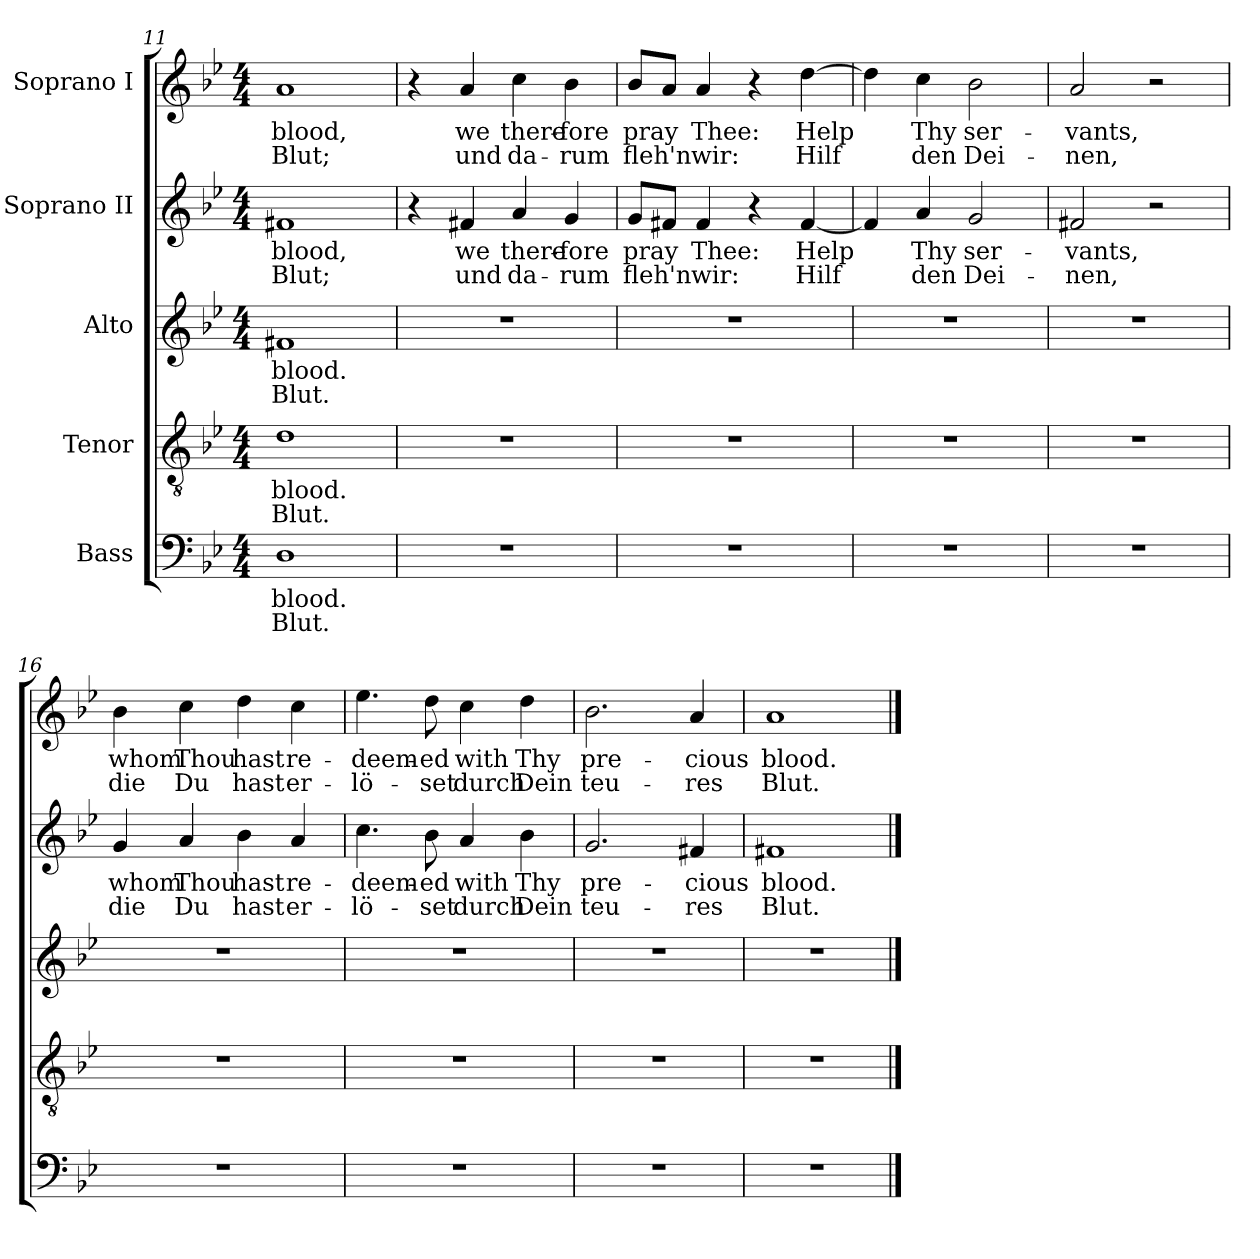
**kern	**text	**text	**kern	**text	**text	**kern	**text	**text	**kern	**text	**text	**kern	**text	**text
*part5	*part5	*part5	*part4	*part4	*part4	*part3	*part3	*part3	*part2	*part2	*part2	*part1	*part1	*part1
*staff5	*staff5	*staff5	*staff4	*staff4	*staff4	*staff3	*staff3	*staff3	*staff2	*staff2	*staff2	*staff1	*staff1	*staff1
*I"Bass	*	*	*I"Tenor	*	*	*I"Alto	*	*	*I"Soprano II	*	*	*I"Soprano I	*	*
*clefF4	*	*	*clefGv2	*	*	*clefG2	*	*	*clefG2	*	*	*clefG2	*	*
*k[b-e-]	*	*	*k[b-e-]	*	*	*k[b-e-]	*	*	*k[b-e-]	*	*	*k[b-e-]	*	*
*B-:	*	*	*B-:	*	*	*B-:	*	*	*B-:	*	*	*B-:	*	*
*M4/4	*	*	*M4/4	*	*	*M4/4	*	*	*M4/4	*	*	*M4/4	*	*
=11	=11	=11	=11	=11	=11	=11	=11	=11	=11	=11	=11	=11	=11	=11
!	!LO:LY:b	!LO:LY:b	!	!LO:LY:b	!LO:LY:b	!	!LO:LY:b	!LO:LY:b	!	!LO:LY:b	!LO:LY:b	!	!LO:LY:b	!LO:LY:b
1D	blood.	Blut.	1d	-blood.	Blut.	1f#X	blood.	Blut.	1f#X	blood,	Blut;	1a	blood,	Blut;
!!LO:LB:g=z
=12	=12	=12	=12	=12	=12	=12	=12	=12	=12	=12	=12	=12	=12	=12
1r	.	.	1r	.	.	1r	.	.	4r	.	.	4r	.	.
!	!	!	!	!	!	!	!	!	!	!LO:LY:b	!LO:LY:b	!	!LO:LY:b	!LO:LY:b
.	.	.	.	.	.	.	.	.	4f#X/	we	und	4a/	we	und
!	!	!	!	!	!	!	!	!	!	!LO:LY:b	!LO:LY:b	!	!LO:LY:b	!LO:LY:b
.	.	.	.	.	.	.	.	.	4a/	there-	da-	4cc\	there-	da-
!	!	!	!	!	!	!	!	!	!	!LO:LY:b	!LO:LY:b	!	!LO:LY:b	!LO:LY:b
.	.	.	.	.	.	.	.	.	4g/	-fore	-rum	4b-\	-fore	-rum
!!LO:PB:g=z
=13	=13	=13	=13	=13	=13	=13	=13	=13	=13	=13	=13	=13	=13	=13
!	!	!	!	!	!	!	!	!	!	!LO:LY:b	!LO:LY:b	!	!LO:LY:b	!LO:LY:b
1r	.	.	1r	.	.	1r	.	.	8g/L	pray	fleh'n	8b-/L	pray	fleh'n
.	.	.	.	.	.	.	.	.	8f#X/J	.	.	8a/J	.	.
!	!	!	!	!	!	!	!	!	!	!LO:LY:b	!LO:LY:b	!	!LO:LY:b	!LO:LY:b
.	.	.	.	.	.	.	.	.	4f#/	Thee:	wir:	4a/	Thee:	wir:
.	.	.	.	.	.	.	.	.	4r	.	.	4r	.	.
!	!	!	!	!	!	!	!	!	!	!LO:LY:b	!LO:LY:b	!	!LO:LY:b	!LO:LY:b
.	.	.	.	.	.	.	.	.	[4f#/	Help	Hilf	[4dd\	Help	Hilf
=14	=14	=14	=14	=14	=14	=14	=14	=14	=14	=14	=14	=14	=14	=14
1r	.	.	1r	.	.	1r	.	.	4f#/]	.	.	4dd\]	.	.
!	!	!	!	!	!	!	!	!	!	!LO:LY:b	!LO:LY:b	!	!LO:LY:b	!LO:LY:b
.	.	.	.	.	.	.	.	.	4a/	Thy	den	4cc\	Thy	den
!	!	!	!	!	!	!	!	!	!	!LO:LY:b	!LO:LY:b	!	!LO:LY:b	!LO:LY:b
.	.	.	.	.	.	.	.	.	2g/	ser-	Dei-	2b-\	ser-	Dei-
=15	=15	=15	=15	=15	=15	=15	=15	=15	=15	=15	=15	=15	=15	=15
!	!	!	!	!	!	!	!	!	!	!LO:LY:b	!LO:LY:b	!	!LO:LY:b	!LO:LY:b
1r	.	.	1r	.	.	1r	.	.	2f#X/	-vants,	-nen,	2a/	-vants,	-nen,
.	.	.	.	.	.	.	.	.	2r	.	.	2r	.	.
=16	=16	=16	=16	=16	=16	=16	=16	=16	=16	=16	=16	=16	=16	=16
!	!	!	!	!	!	!	!	!	!	!LO:LY:b	!LO:LY:b	!	!LO:LY:b	!LO:LY:b
1r	.	.	1r	.	.	1r	.	.	4g/	whom	die	4b-\	whom	die
!	!	!	!	!	!	!	!	!	!	!LO:LY:b	!LO:LY:b	!	!LO:LY:b	!LO:LY:b
.	.	.	.	.	.	.	.	.	4a/	Thou	Du	4cc\	Thou	Du
!	!	!	!	!	!	!	!	!	!	!LO:LY:b	!LO:LY:b	!	!LO:LY:b	!LO:LY:b
.	.	.	.	.	.	.	.	.	4b-\	hast	hast	4dd\	hast	hast
!	!	!	!	!	!	!	!	!	!	!LO:LY:b	!LO:LY:b	!	!LO:LY:b	!LO:LY:b
.	.	.	.	.	.	.	.	.	4a/	re-	er-	4cc\	re-	er-
!!LO:LB:g=z
=17	=17	=17	=17	=17	=17	=17	=17	=17	=17	=17	=17	=17	=17	=17
!	!	!	!	!	!	!	!	!	!	!LO:LY:b	!LO:LY:b	!	!LO:LY:b	!LO:LY:b
1r	.	.	1r	.	.	1r	.	.	4.cc\	-deem-	-lö-	4.ee-\	-deem-	-lö-
!	!	!	!	!	!	!	!	!	!	!LO:LY:b	!LO:LY:b	!	!LO:LY:b	!LO:LY:b
.	.	.	.	.	.	.	.	.	8b-\	-ed	-set	8dd\	-ed	-set
!	!	!	!	!	!	!	!	!	!	!LO:LY:b	!LO:LY:b	!	!LO:LY:b	!LO:LY:b
.	.	.	.	.	.	.	.	.	4a/	with	durch	4cc\	with	durch
!	!	!	!	!	!	!	!	!	!	!LO:LY:b	!LO:LY:b	!	!LO:LY:b	!LO:LY:b
.	.	.	.	.	.	.	.	.	4b-\	Thy	Dein	4dd\	Thy	Dein
!!LO:PB:g=z
=18	=18	=18	=18	=18	=18	=18	=18	=18	=18	=18	=18	=18	=18	=18
!	!	!	!	!	!	!	!	!	!	!LO:LY:b	!LO:LY:b	!	!LO:LY:b	!LO:LY:b
1r	.	.	1r	.	.	1r	.	.	2.g/	pre-	teu-	2.b-\	pre-	teu-
!	!	!	!	!	!	!	!	!	!	!LO:LY:b	!LO:LY:b	!	!LO:LY:b	!LO:LY:b
.	.	.	.	.	.	.	.	.	4f#X/	-cious	-res	4a/	-cious	-res
=19	=19	=19	=19	=19	=19	=19	=19	=19	=19	=19	=19	=19	=19	=19
!	!	!	!	!	!	!	!	!	!	!LO:LY:b	!LO:LY:b	!	!LO:LY:b	!LO:LY:b
1r	.	.	1r	.	.	1r	.	.	1f#X	blood.	Blut.	1a	blood.	Blut.
==	==	==	==	==	==	==	==	==	==	==	==	==	==	==
*-	*-	*-	*-	*-	*-	*-	*-	*-	*-	*-	*-	*-	*-	*-
